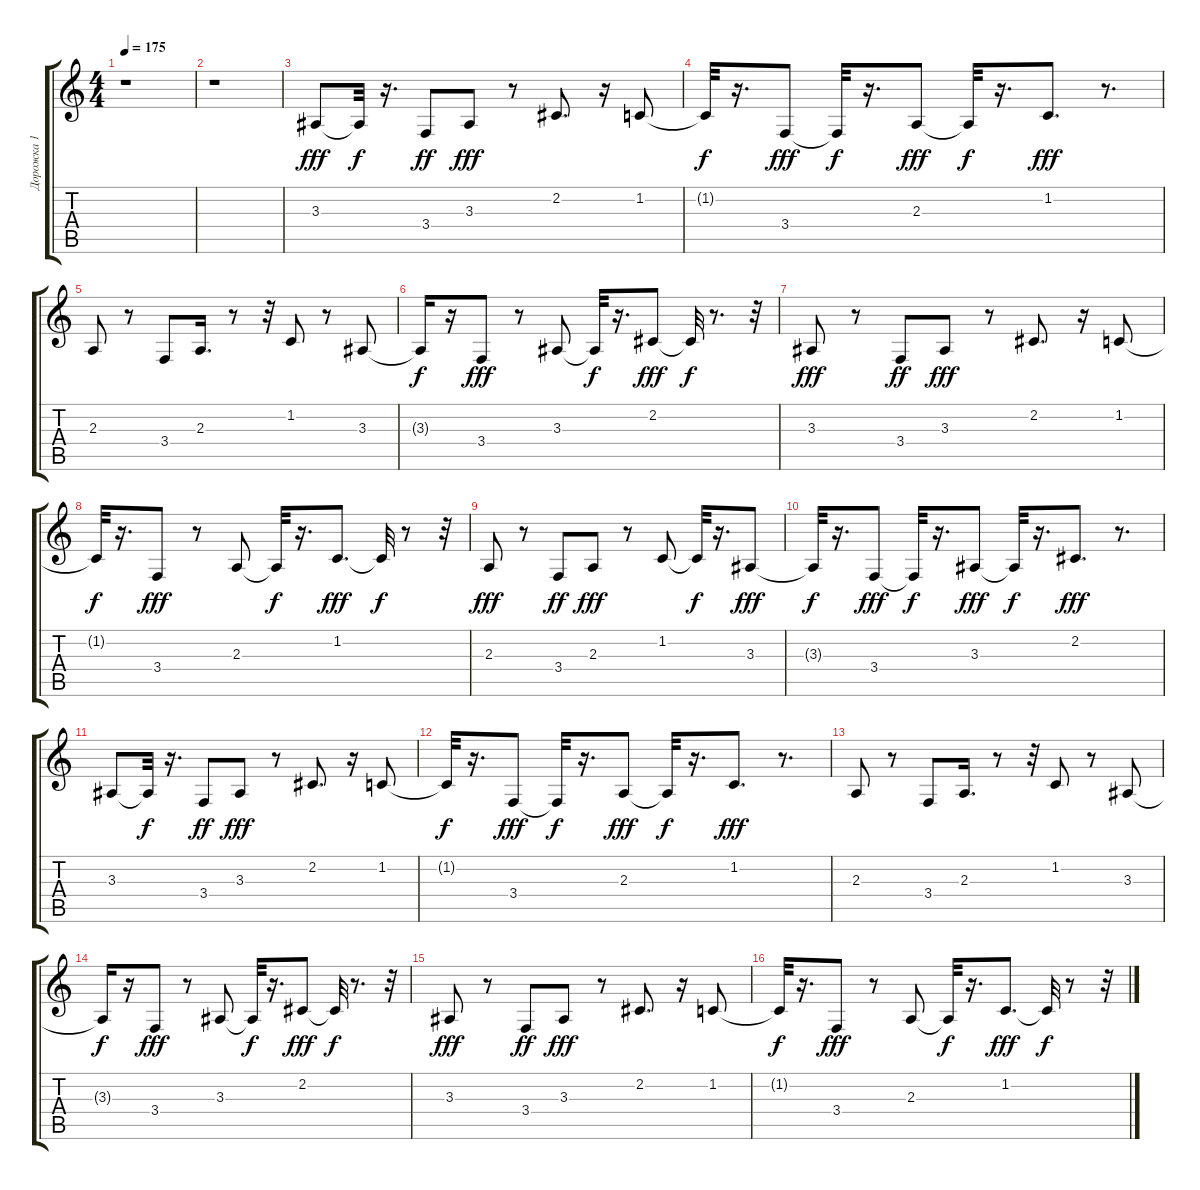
\track ("Дорожка 1" "Дорожка 1") {instrument trombone}
\staff {score tabs}
\tuning (E4 B3 G3 D3 A2 E2) {hide}
\ts (4 4)
\tempo 175
\clef g2
\ks c
r.1{dy fff} |
r.1 |
3.3.8 3.3{t}.32{dy f} r.16{d} 3.4.8{dy ff} 3.3.8{dy fff} r.8 2.2.8{d} r.16 1.2.8 |
1.2{t}.32{dy f} r.16{d} 3.4.8{dy fff} 3.4{t}.32{dy f} r.16{d} 2.3.8{dy fff} 2.3{t}.32{dy f} r.16{d} 1.2.8{d dy fff} r.8{d} |
2.3.8 r.8 3.4.8 2.3.16{d} r.8 r.32 1.2.8 r.8 3.3.8 |
3.3{t}.16{dy f} r.16 3.4.8{dy fff} r.8 3.3.8 3.3{t}.32{dy f} r.16{d} 2.2.8{dy fff} 2.2{t}.32{dy f} r.8{d} r.32 |
3.3.8{dy fff} r.8 3.4.8{dy ff} 3.3.8{dy fff} r.8 2.2.8{d} r.16 1.2.8 |
1.2{t}.32{dy f} r.16{d} 3.4.8{dy fff} r.8 2.3.8 2.3{t}.32{dy f} r.16{d} 1.2.8{d dy fff} 1.2{t}.32{dy f} r.8 r.32 |
2.3.8{dy fff} r.8 3.4.8{dy ff} 2.3.8{dy fff} r.8 1.2.8 1.2{t}.32{dy f} r.16{d} 3.3.8{dy fff} |
3.3{t}.32{dy f} r.16{d} 3.4.8{dy fff} 3.4{t}.32{dy f} r.16{d} 3.3.8{dy fff} 3.3{t}.32{dy f} r.16{d} 2.2.8{d dy fff} r.8{d} |
3.3.8 3.3{t}.32{dy f} r.16{d} 3.4.8{dy ff} 3.3.8{dy fff} r.8 2.2.8{d} r.16 1.2.8 |
1.2{t}.32{dy f} r.16{d} 3.4.8{dy fff} 3.4{t}.32{dy f} r.16{d} 2.3.8{dy fff} 2.3{t}.32{dy f} r.16{d} 1.2.8{d dy fff} r.8{d} |
2.3.8 r.8 3.4.8 2.3.16{d} r.8 r.32 1.2.8 r.8 3.3.8 |
3.3{t}.16{dy f} r.16 3.4.8{dy fff} r.8 3.3.8 3.3{t}.32{dy f} r.16{d} 2.2.8{dy fff} 2.2{t}.32{dy f} r.8{d} r.32 |
3.3.8{dy fff} r.8 3.4.8{dy ff} 3.3.8{dy fff} r.8 2.2.8{d} r.16 1.2.8 |
1.2{t}.32{dy f} r.16{d} 3.4.8{dy fff} r.8 2.3.8 2.3{t}.32{dy f} r.16{d} 1.2.8{d dy fff} 1.2{t}.32{dy f} r.8 r.32
